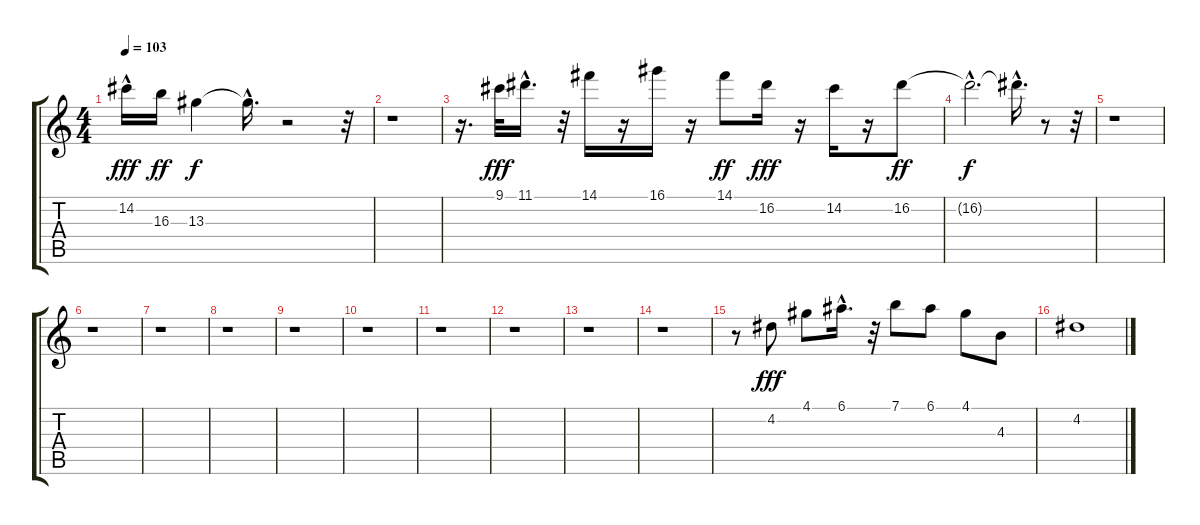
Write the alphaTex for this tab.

\track "" {instrument overdrivenguitar}
\staff {score tabs}
\tuning (E4 B3 G3 D3 A2 E2) {hide}
\ts (4 4)
\tempo 103
\clef g2
\ks c
14.2{hac}.16{dy fff} 16.3.16{dy ff} 13.3.4{dy f} 13.3{hac t}.16{d} r.2 r.32 |
r.1 |
r.16{d} 9.1.32{dy fff} 11.1{hac}.16{d} r.32 14.1.16 r.16 16.1.16 r.16 14.1.8{dy ff} 16.2.16{dy fff} r.16 14.2.16 r.16 16.2.8{dy ff} |
16.2{hac t}.2{d dy f} 16.2{hac t}.16{d} r.8 r.32 |
r.1 |
r.1 |
r.1 |
r.1 |
r.1 |
r.1 |
r.1 |
r.1 |
r.1 |
r.1 |
r.8 4.2.8{dy fff} 4.1.8 6.1{hac}.16{d} r.32 7.1.8 6.1.8 4.1.8 4.3.8 |
4.2.1
